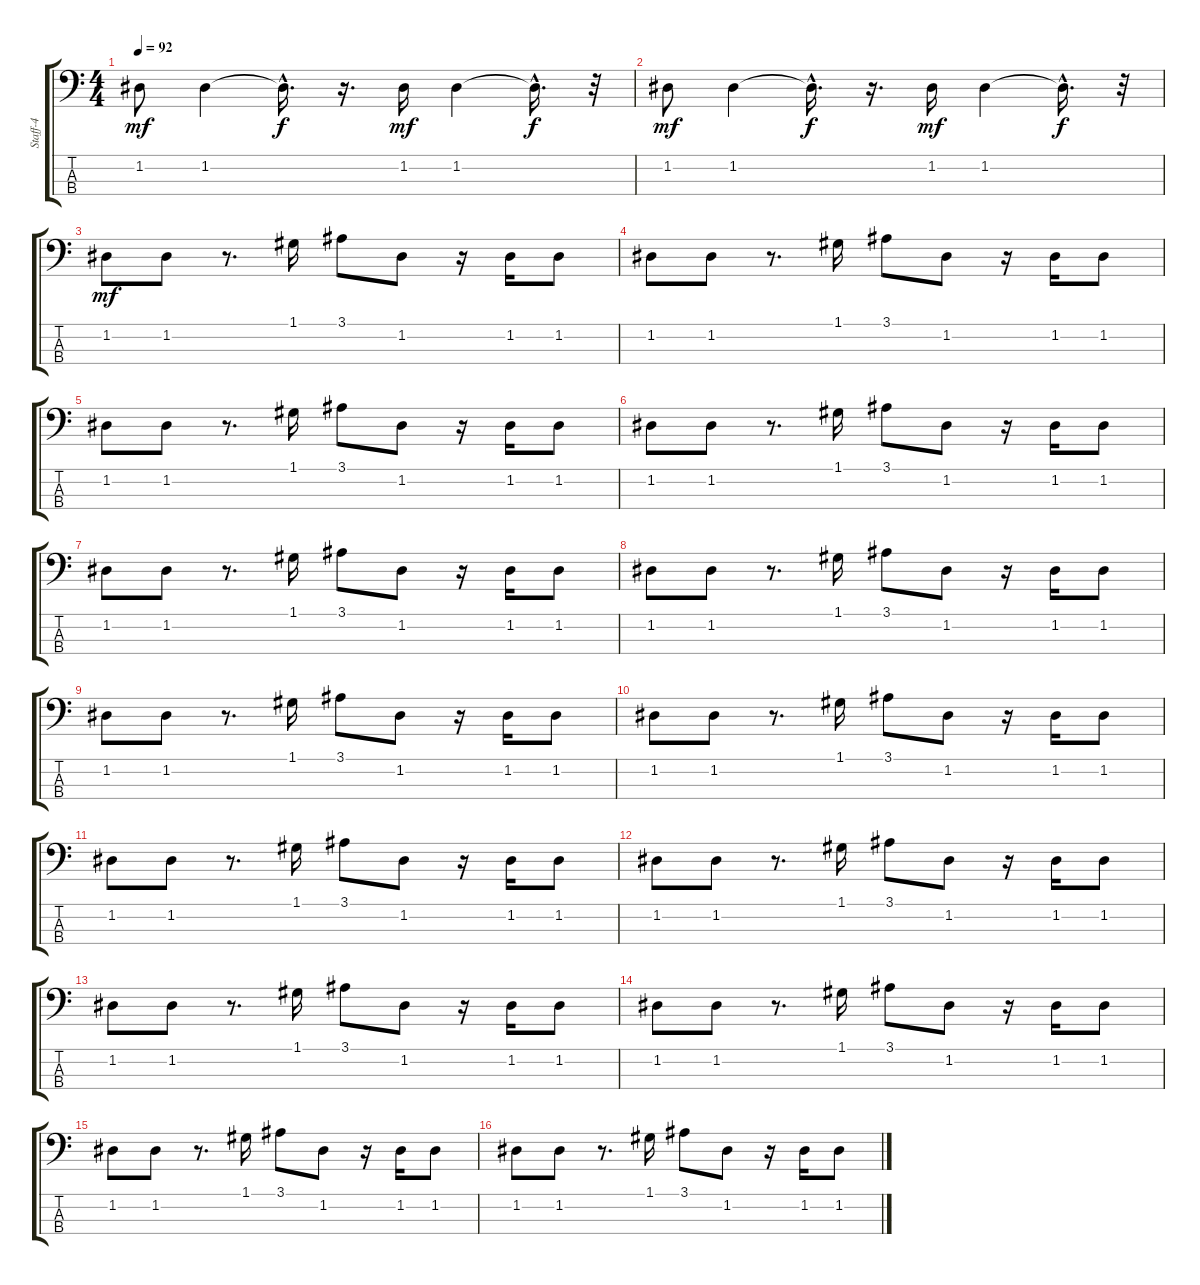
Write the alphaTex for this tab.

\track ("Staff-4" "Staff-4") {instrument electricguitarjazz}
\staff {score tabs}
\tuning (G2 D2 A1 E1) {hide}
\ts (4 4)
\tempo 92
\clef f4
\ks c
1.2.8{dy mf} 1.2.4 1.2{hac t}.16{d dy f} r.16{d} 1.2.16{dy mf} 1.2.4 1.2{hac t}.16{d dy f} r.32 |
1.2.8{dy mf} 1.2.4 1.2{hac t}.16{d dy f} r.16{d} 1.2.16{dy mf} 1.2.4 1.2{hac t}.16{d dy f} r.32 |
1.2.8{dy mf} 1.2.8 r.8{d} 1.1.16 3.1.8 1.2.8 r.16 1.2.16 1.2.8 |
1.2.8 1.2.8 r.8{d} 1.1.16 3.1.8 1.2.8 r.16 1.2.16 1.2.8 |
1.2.8 1.2.8 r.8{d} 1.1.16 3.1.8 1.2.8 r.16 1.2.16 1.2.8 |
1.2.8 1.2.8 r.8{d} 1.1.16 3.1.8 1.2.8 r.16 1.2.16 1.2.8 |
1.2.8 1.2.8 r.8{d} 1.1.16 3.1.8 1.2.8 r.16 1.2.16 1.2.8 |
1.2.8 1.2.8 r.8{d} 1.1.16 3.1.8 1.2.8 r.16 1.2.16 1.2.8 |
1.2.8 1.2.8 r.8{d} 1.1.16 3.1.8 1.2.8 r.16 1.2.16 1.2.8 |
1.2.8 1.2.8 r.8{d} 1.1.16 3.1.8 1.2.8 r.16 1.2.16 1.2.8 |
1.2.8 1.2.8 r.8{d} 1.1.16 3.1.8 1.2.8 r.16 1.2.16 1.2.8 |
1.2.8 1.2.8 r.8{d} 1.1.16 3.1.8 1.2.8 r.16 1.2.16 1.2.8 |
1.2.8 1.2.8 r.8{d} 1.1.16 3.1.8 1.2.8 r.16 1.2.16 1.2.8 |
1.2.8 1.2.8 r.8{d} 1.1.16 3.1.8 1.2.8 r.16 1.2.16 1.2.8 |
1.2.8 1.2.8 r.8{d} 1.1.16 3.1.8 1.2.8 r.16 1.2.16 1.2.8 |
1.2.8 1.2.8 r.8{d} 1.1.16 3.1.8 1.2.8 r.16 1.2.16 1.2.8
